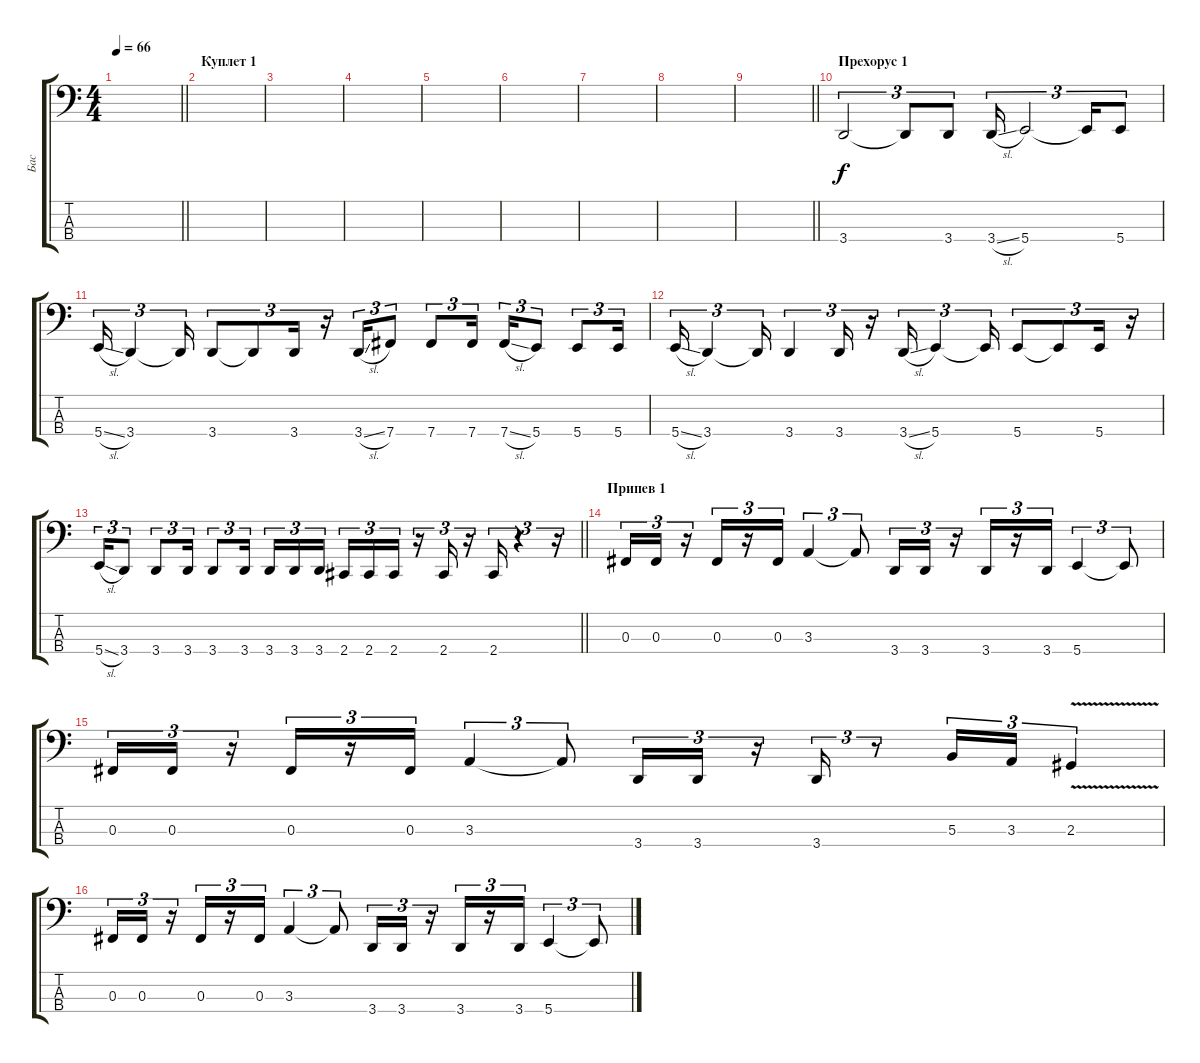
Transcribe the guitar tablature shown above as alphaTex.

\track ("Бас" "Бас") {instrument electricbasspick}
\staff {score tabs}
\tuning (E2 B1 Gb1 B0) {hide}
\ts (4 4)
\tempo 66
\clef f4
\barLineRight lightlight
\ks c
|
\section ("" "Куплет 1")
|
|
|
|
|
|
|
\barLineRight lightlight
|
\section ("" "Прехорус 1")
3.4.2{tu (3 2)} 3.4{t}.8{tu (3 2)} 3.4.8{tu (3 2)} 3.4{sl}.16{tu (3 2)} 5.4.2{tu (3 2)} 5.4{t}.16{tu (3 2)} 5.4.8{tu (3 2)} |
5.4{sl}.16{tu (3 2)} 3.4.4{tu (3 2)} 3.4{t}.16{tu (3 2)} 3.4.8{tu (3 2)} 3.4{t}.8{tu (3 2)} 3.4.16{tu (3 2)} r.16{tu (3 2)} 3.4{sl}.16{tu (3 2)} 7.4.8{tu (3 2)} 7.4.8{tu (3 2)} 7.4.16{tu (3 2)} 7.4{sl}.16{tu (3 2)} 5.4.8{tu (3 2)} 5.4.8{tu (3 2)} 5.4.16{tu (3 2)} |
5.4{sl}.16{tu (3 2)} 3.4.4{tu (3 2)} 3.4{t}.16{tu (3 2)} 3.4.4{tu (3 2)} 3.4.16{tu (3 2)} r.16{tu (3 2)} 3.4{sl}.16{tu (3 2)} 5.4.4{tu (3 2)} 5.4{t}.16{tu (3 2)} 5.4.8{tu (3 2)} 5.4{t}.8{tu (3 2)} 5.4.16{tu (3 2)} r.16{tu (3 2)} |
\barLineRight lightlight
5.4{sl}.16{tu (3 2)} 3.4.8{tu (3 2)} 3.4.8{tu (3 2)} 3.4.16{tu (3 2)} 3.4.8{tu (3 2)} 3.4.16{tu (3 2)} 3.4.16{tu (3 2)} 3.4.16{tu (3 2)} 3.4.16{tu (3 2)} 2.4.16{tu (3 2)} 2.4.16{tu (3 2)} 2.4.16{tu (3 2)} r.16{tu (3 2)} 2.4.16{tu (3 2)} r.16{tu (3 2)} 2.4.16{tu (3 2)} r.4{tu (3 2)} r.16{tu (3 2)} |
\section ("" "Припев 1")
0.3.16{tu (3 2)} 0.3.16{tu (3 2)} r.16{tu (3 2)} 0.3.16{tu (3 2)} r.16{tu (3 2)} 0.3.16{tu (3 2)} 3.3.4{tu (3 2)} 3.3{t}.8{tu (3 2)} 3.4.16{tu (3 2)} 3.4.16{tu (3 2)} r.16{tu (3 2)} 3.4.16{tu (3 2)} r.16{tu (3 2)} 3.4.16{tu (3 2)} 5.4.4{tu (3 2)} 5.4{t}.8{tu (3 2)} |
0.3.16{tu (3 2)} 0.3.16{tu (3 2)} r.16{tu (3 2)} 0.3.16{tu (3 2)} r.16{tu (3 2)} 0.3.16{tu (3 2)} 3.3.4{tu (3 2)} 3.3{t}.8{tu (3 2)} 3.4.16{tu (3 2)} 3.4.16{tu (3 2)} r.16{tu (3 2)} 3.4.16{tu (3 2)} r.8{tu (3 2)} 5.3.16{tu (3 2)} 3.3.16{tu (3 2)} 2.3{v}.4{tu (3 2)} |
0.3.16{tu (3 2)} 0.3.16{tu (3 2)} r.16{tu (3 2)} 0.3.16{tu (3 2)} r.16{tu (3 2)} 0.3.16{tu (3 2)} 3.3.4{tu (3 2)} 3.3{t}.8{tu (3 2)} 3.4.16{tu (3 2)} 3.4.16{tu (3 2)} r.16{tu (3 2)} 3.4.16{tu (3 2)} r.16{tu (3 2)} 3.4.16{tu (3 2)} 5.4.4{tu (3 2)} 5.4{t}.8{tu (3 2)}
